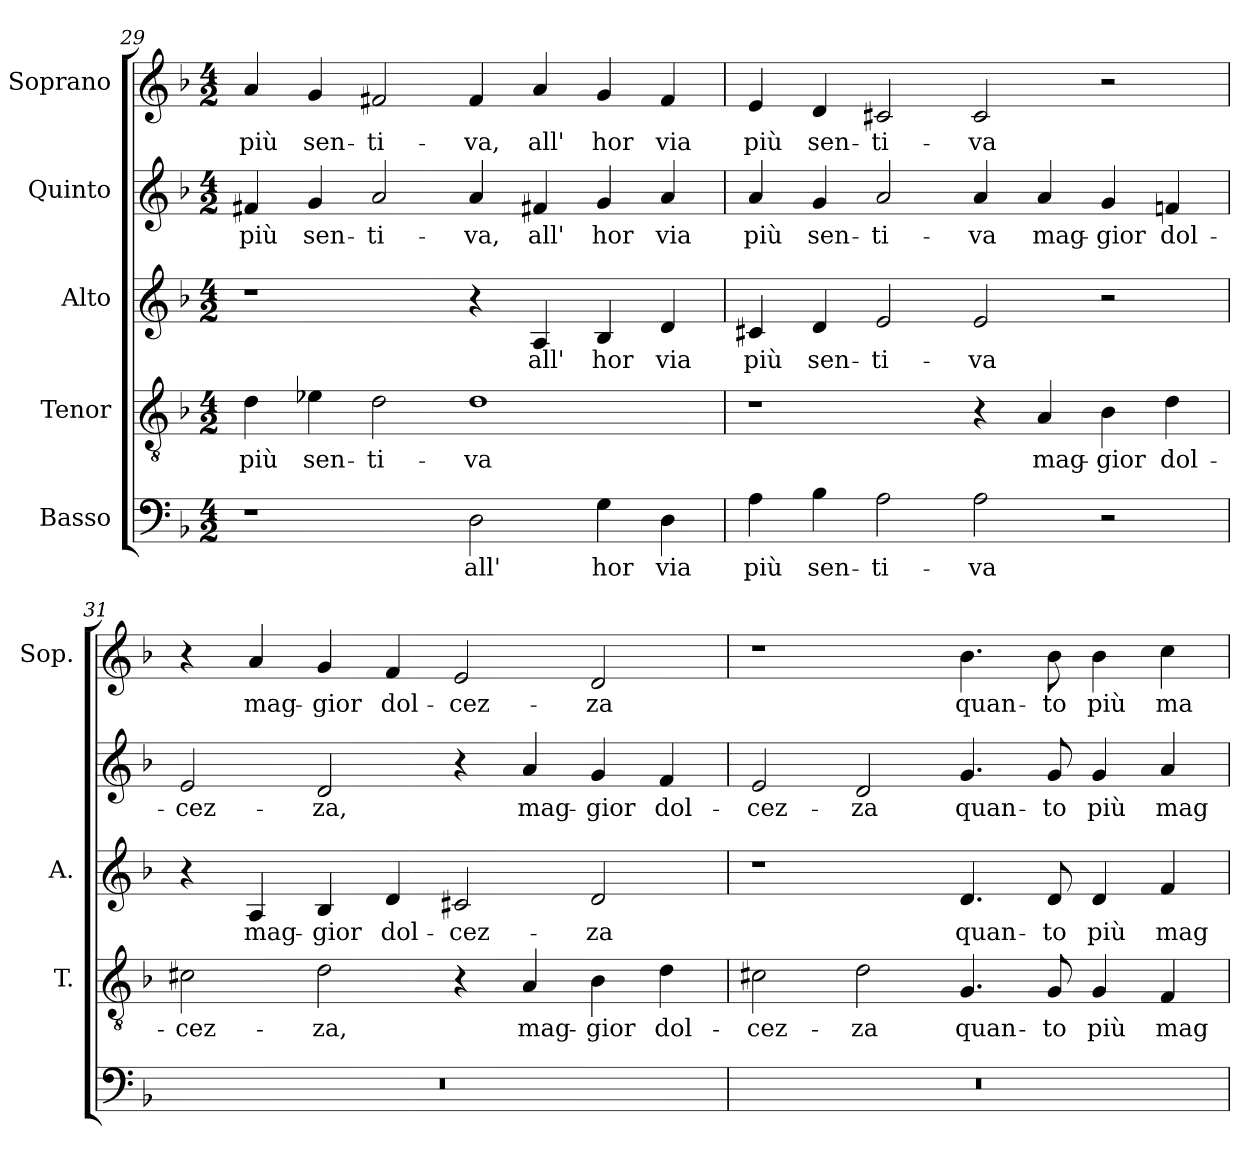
**kern	**text	**kern	**text	**kern	**text	**kern	**text	**kern	**text
*part5	*part5	*part4	*part4	*part3	*part3	*part2	*part2	*part1	*part1
*staff5	*staff5	*staff4	*staff4	*staff3	*staff3	*staff2	*staff2	*staff1	*staff1
*I"Basso	*	*I"Tenor	*	*I"Alto	*	*I"Quinto	*	*I"Soprano	*
*	*	*I'T.	*	*I'A.	*	*	*	*I'Sop.	*
*clefF4	*	*clefGv2	*	*clefG2	*	*clefG2	*	*clefG2	*
*	*	*ITrd7c12	*	*	*	*	*	*	*
*k[b-]	*	*k[b-]	*	*k[b-]	*	*k[b-]	*	*k[b-]	*
*F:	*	*F:	*	*F:	*	*F:	*	*F:	*
*M4/2	*	*M4/2	*	*M4/2	*	*M4/2	*	*M4/2	*
=29	=29	=29	=29	=29	=29	=29	=29	=29	=29
!	!	!	!LO:LY:b:color=#000000	!	!	!	!	!	!
!	!	!	!	!	!	!	!LO:LY:b:color=#000000	!	!
!	!	!	!	!	!	!	!	!	!LO:LY:b:color=#000000
1r	.	4Di\	più	1r	.	4f#Xi/	più	4ai/	più
!	!	!	!LO:LY:b:color=#000000	!	!	!	!	!	!
!	!	!	!	!	!	!	!LO:LY:b:color=#000000	!	!
!	!	!	!	!	!	!	!	!	!LO:LY:b:color=#000000
.	.	4E-Xi\	sen-	.	.	4gi/	sen-	4gi/	sen-
!	!	!	!LO:LY:b:color=#000000	!	!	!	!	!	!
!	!	!	!	!	!	!	!LO:LY:b:color=#000000	!	!
!	!	!	!	!	!	!	!	!	!LO:LY:b:color=#000000
.	.	2Di\	-ti-	.	.	2ai/	-ti-	2f#Xi/	-ti-
!	!LO:LY:b:color=#000000	!	!	!	!	!	!	!	!
!	!	!	!LO:LY:b:color=#000000	!	!	!	!	!	!
!	!	!	!	!	!	!	!LO:LY:b:color=#000000	!	!
!	!	!	!	!	!	!	!	!	!LO:LY:b:color=#000000
2Di\	all'	1Di	-va	4r	.	4ai/	-va,	4f#i/	-va,
!	!	!	!	!	!LO:LY:b:color=#000000	!	!	!	!
!	!	!	!	!	!	!	!LO:LY:b:color=#000000	!	!
!	!	!	!	!	!	!	!	!	!LO:LY:b:color=#000000
.	.	.	.	4Ai/	all'	4f#Xi/	all'	4ai/	all'
!	!LO:LY:b:color=#000000	!	!	!	!	!	!	!	!
!	!	!	!	!	!LO:LY:b:color=#000000	!	!	!	!
!	!	!	!	!	!	!	!LO:LY:b:color=#000000	!	!
!	!	!	!	!	!	!	!	!	!LO:LY:b:color=#000000
4Gi\	hor	.	.	4B-i/	hor	4gi/	hor	4gi/	hor
!	!LO:LY:b:color=#000000	!	!	!	!	!	!	!	!
!	!	!	!	!	!LO:LY:b:color=#000000	!	!	!	!
!	!	!	!	!	!	!	!LO:LY:b:color=#000000	!	!
!	!	!	!	!	!	!	!	!	!LO:LY:b:color=#000000
4Di\	via	.	.	4di/	via	4ai/	via	4f#i/	via
=30	=30	=30	=30	=30	=30	=30	=30	=30	=30
!	!LO:LY:b:color=#000000	!	!	!	!	!	!	!	!
!	!	!	!	!	!LO:LY:b:color=#000000	!	!	!	!
!	!	!	!	!	!	!	!LO:LY:b:color=#000000	!	!
!	!	!	!	!	!	!	!	!	!LO:LY:b:color=#000000
4Ai\	più	1r	.	4c#Xi/	più	4ai/	più	4ei/	più
!	!LO:LY:b:color=#000000	!	!	!	!	!	!	!	!
!	!	!	!	!	!LO:LY:b:color=#000000	!	!	!	!
!	!	!	!	!	!	!	!LO:LY:b:color=#000000	!	!
!	!	!	!	!	!	!	!	!	!LO:LY:b:color=#000000
4B-i\	sen-	.	.	4di/	sen-	4gi/	sen-	4di/	sen-
!	!LO:LY:b:color=#000000	!	!	!	!	!	!	!	!
!	!	!	!	!	!LO:LY:b:color=#000000	!	!	!	!
!	!	!	!	!	!	!	!LO:LY:b:color=#000000	!	!
!	!	!	!	!	!	!	!	!	!LO:LY:b:color=#000000
2Ai\	-ti-	.	.	2ei/	-ti-	2ai/	-ti-	2c#Xi/	-ti-
!	!LO:LY:b:color=#000000	!	!	!	!	!	!	!	!
!	!	!	!	!	!LO:LY:b:color=#000000	!	!	!	!
!	!	!	!	!	!	!	!LO:LY:b:color=#000000	!	!
!	!	!	!	!	!	!	!	!	!LO:LY:b:color=#000000
2Ai\	-va	4r	.	2ei/	-va	4ai/	-va	2c#i/	-va
!	!	!	!LO:LY:b:color=#000000	!	!	!	!	!	!
!	!	!	!	!	!	!	!LO:LY:b:color=#000000	!	!
.	.	4AAi/	mag-	.	.	4ai/	mag-	.	.
!	!	!	!LO:LY:b:color=#000000	!	!	!	!	!	!
!	!	!	!	!	!	!	!LO:LY:b:color=#000000	!	!
2r	.	4BB-i\	-gior	2r	.	4gi/	-gior	2r	.
!	!	!	!LO:LY:b:color=#000000	!	!	!	!	!	!
!	!	!	!	!	!	!	!LO:LY:b:color=#000000	!	!
.	.	4Di\	dol-	.	.	4fni/	dol-	.	.
=31	=31	=31	=31	=31	=31	=31	=31	=31	=31
!LO:N:vis=1	!	!	!	!	!	!	!	!	!
!	!	!	!LO:LY:b:color=#000000	!	!	!	!	!	!
!	!	!	!	!	!	!	!LO:LY:b:color=#000000	!	!
0r	.	2C#Xi\	-cez-	4r	.	2ei/	-cez-	4r	.
!	!	!	!	!	!LO:LY:b:color=#000000	!	!	!	!
!	!	!	!	!	!	!	!	!	!LO:LY:b:color=#000000
.	.	.	.	4Ai/	mag-	.	.	4ai/	mag-
!	!	!	!LO:LY:b:color=#000000	!	!	!	!	!	!
!	!	!	!	!	!LO:LY:b:color=#000000	!	!	!	!
!	!	!	!	!	!	!	!LO:LY:b:color=#000000	!	!
!	!	!	!	!	!	!	!	!	!LO:LY:b:color=#000000
.	.	2Di\	-za,	4B-i/	-gior	2di/	-za,	4gi/	-gior
!	!	!	!	!	!LO:LY:b:color=#000000	!	!	!	!
!	!	!	!	!	!	!	!	!	!LO:LY:b:color=#000000
.	.	.	.	4di/	dol-	.	.	4fi/	dol-
!	!	!	!	!	!LO:LY:b:color=#000000	!	!	!	!
!	!	!	!	!	!	!	!	!	!LO:LY:b:color=#000000
.	.	4r	.	2c#Xi/	-cez-	4r	.	2ei/	-cez-
!	!	!	!LO:LY:b:color=#000000	!	!	!	!	!	!
!	!	!	!	!	!	!	!LO:LY:b:color=#000000	!	!
.	.	4AAi/	mag-	.	.	4ai/	mag-	.	.
!	!	!	!LO:LY:b:color=#000000	!	!	!	!	!	!
!	!	!	!	!	!LO:LY:b:color=#000000	!	!	!	!
!	!	!	!	!	!	!	!LO:LY:b:color=#000000	!	!
!	!	!	!	!	!	!	!	!	!LO:LY:b:color=#000000
.	.	4BB-i\	-gior	2di/	-za	4gi/	-gior	2di/	-za
!	!	!	!LO:LY:b:color=#000000	!	!	!	!	!	!
!	!	!	!	!	!	!	!LO:LY:b:color=#000000	!	!
.	.	4Di\	dol-	.	.	4fi/	dol-	.	.
!!LO:LB:g=z
=32	=32	=32	=32	=32	=32	=32	=32	=32	=32
!LO:N:vis=1	!	!	!	!	!	!	!	!	!
!	!	!	!LO:LY:b:color=#000000	!	!	!	!	!	!
!	!	!	!	!	!	!	!LO:LY:b:color=#000000	!	!
0r	.	2C#Xi\	-cez-	1r	.	2ei/	-cez-	1r	.
!	!	!	!LO:LY:b:color=#000000	!	!	!	!	!	!
!	!	!	!	!	!	!	!LO:LY:b:color=#000000	!	!
.	.	2Di\	-za	.	.	2di/	-za	.	.
!	!	!	!LO:LY:b:color=#000000	!	!	!	!	!	!
!	!	!	!	!	!LO:LY:b:color=#000000	!	!	!	!
!	!	!	!	!	!	!	!LO:LY:b:color=#000000	!	!
!	!	!	!	!	!	!	!	!	!LO:LY:b:color=#000000
.	.	4.GGi/	quan-	4.di/	quan-	4.gi/	quan-	4.b-i\	quan-
!	!	!	!LO:LY:b:color=#000000	!	!	!	!	!	!
!	!	!	!	!	!LO:LY:b:color=#000000	!	!	!	!
!	!	!	!	!	!	!	!LO:LY:b:color=#000000	!	!
!	!	!	!	!	!	!	!	!	!LO:LY:b:color=#000000
.	.	8GGi/	-to	8di/	-to	8gi/	-to	8b-i\	-to
!	!	!	!LO:LY:b:color=#000000	!	!	!	!	!	!
!	!	!	!	!	!LO:LY:b:color=#000000	!	!	!	!
!	!	!	!	!	!	!	!LO:LY:b:color=#000000	!	!
!	!	!	!	!	!	!	!	!	!LO:LY:b:color=#000000
.	.	4GGi/	più	4di/	più	4gi/	più	4b-i\	più
!	!	!	!LO:LY:b:color=#000000	!	!	!	!	!	!
!	!	!	!	!	!LO:LY:b:color=#000000	!	!	!	!
!	!	!	!	!	!	!	!LO:LY:b:color=#000000	!	!
!	!	!	!	!	!	!	!	!	!LO:LY:b:color=#000000
.	.	4FFi/	mag-	4fi/	mag-	4ai/	mag-	4cci\	ma-
=	=	=	=	=	=	=	=	=	=
*-	*-	*-	*-	*-	*-	*-	*-	*-	*-
